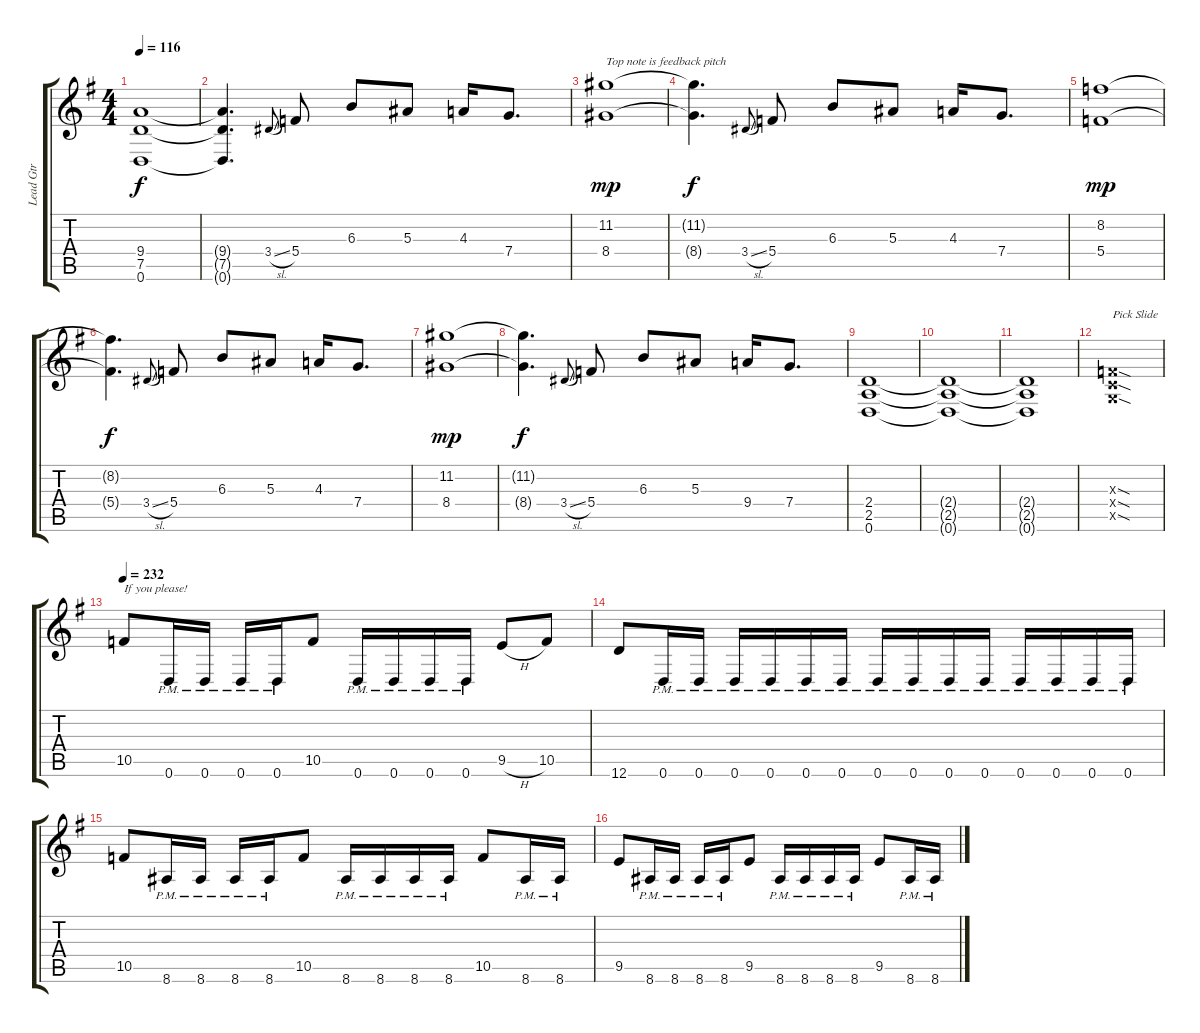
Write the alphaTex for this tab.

\track ("Lead Gtr" "Lead Gtr") {instrument acousticguitarsteel}
\staff {score tabs}
\tuning (D4 A3 F3 C3 G2 D2) {hide}
\ts (4 4)
\tempo 116
\clef g2
\ks eminor
(9.4 7.5 0.6).1{dy f} |
(9.4{t} 7.5{t} 0.6{t}).4{d} 3.4{sl}.8{gr onbeat} 5.4.8 6.3.8 5.3.8 4.3.16 7.4.8{d} |
(11.2 8.4).1{txt "Top note is feedback pitch" dy mp} |
(11.2{t} 8.4{t}).4{d dy f} 3.4{sl}.8{gr onbeat} 5.4.8 6.3.8 5.3.8 4.3.16 7.4.8{d} |
(8.2 5.4).1{dy mp} |
(8.2{t} 5.4{t}).4{d dy f} 3.4{sl}.8{gr onbeat} 5.4.8 6.3.8 5.3.8 4.3.16 7.4.8{d} |
(11.2 8.4).1{dy mp} |
(11.2{t} 8.4{t}).4{d dy f} 3.4{sl}.8{gr onbeat} 5.4.8 6.3.8 5.3.8 9.4.16 7.4.8{d} |
(2.4 2.5 0.6).1 |
(2.4{t} 2.5{t} 0.6{t}).1 |
(2.4{t} 2.5{t} 0.6{t}).1 |
(0.3{sod x} 0.4{sod x} 0.5{sod x}).1{txt "Pick Slide"} |
\tempo 232
10.5.8{txt "If you please!"} 0.6{pm}.16 0.6{pm}.16 0.6{pm}.16 0.6{pm}.16 10.5.8 0.6{pm}.16 0.6{pm}.16 0.6{pm}.16 0.6{pm}.16 9.5{h}.8 10.5.8 |
12.6.8 0.6{pm}.16 0.6{pm}.16 0.6{pm}.16 0.6{pm}.16 0.6{pm}.16 0.6{pm}.16 0.6{pm}.16 0.6{pm}.16 0.6{pm}.16 0.6{pm}.16 0.6{pm}.16 0.6{pm}.16 0.6{pm}.16 0.6{pm}.16 |
10.5.8 8.6{pm}.16 8.6{pm}.16 8.6{pm}.16 8.6{pm}.16 10.5.8 8.6{pm}.16 8.6{pm}.16 8.6{pm}.16 8.6{pm}.16 10.5.8 8.6{pm}.16 8.6{pm}.16 |
9.5.8 8.6{pm}.16 8.6{pm}.16 8.6{pm}.16 8.6{pm}.16 9.5.8 8.6{pm}.16 8.6{pm}.16 8.6{pm}.16 8.6{pm}.16 9.5.8 8.6{pm}.16 8.6{pm}.16
